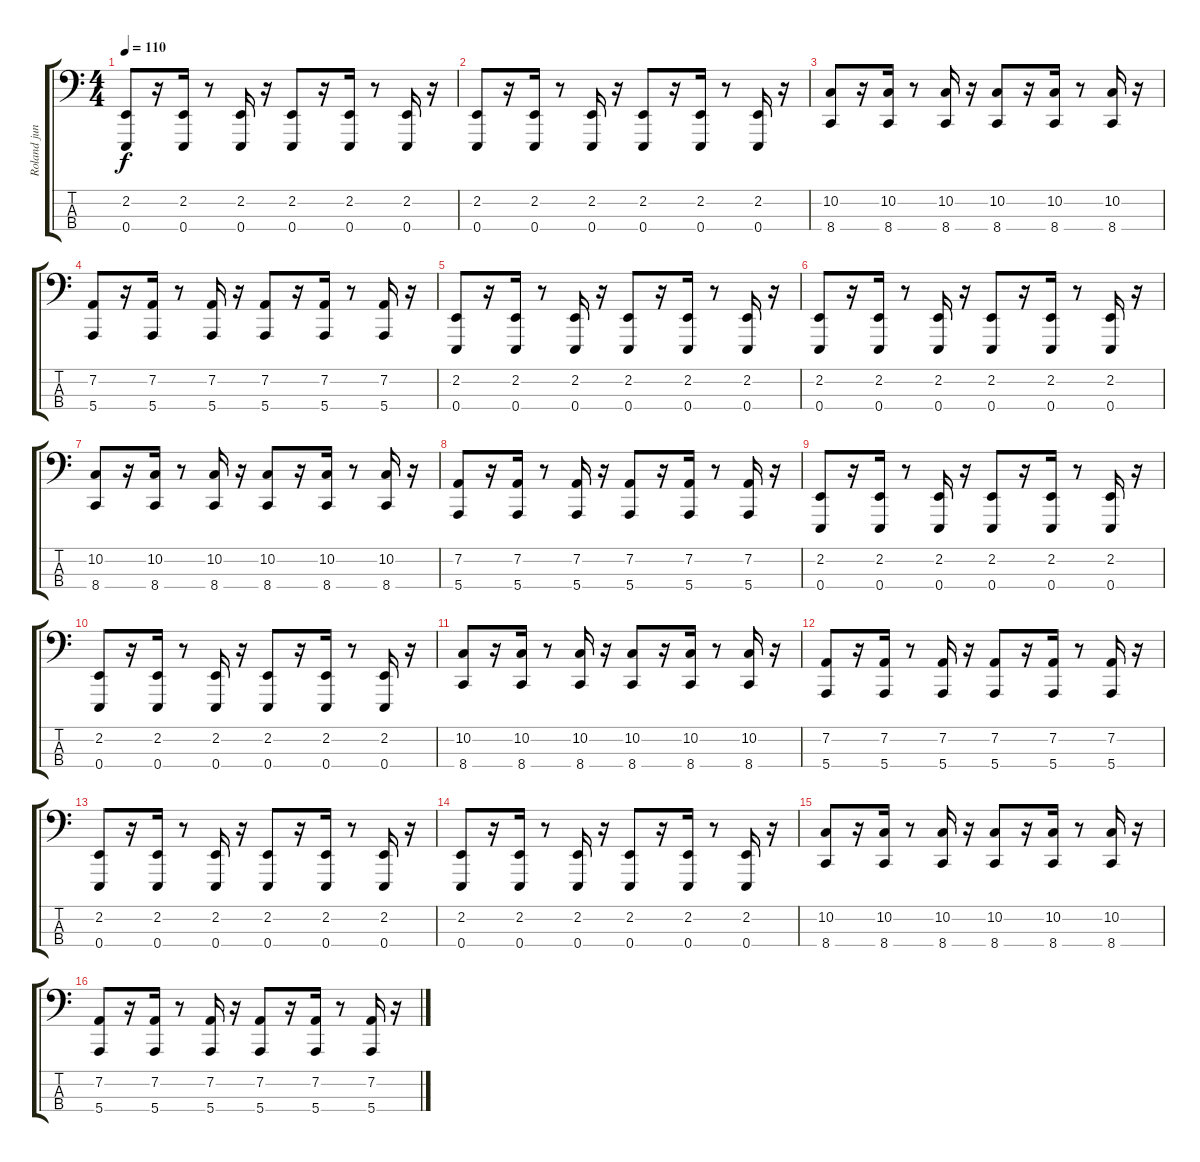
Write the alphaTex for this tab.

\track ("Roland juno DI" "Roland jun") {instrument lead2sawtooth}
\staff {score tabs}
\tuning (G2 D2 A1 E1) {hide}
\ts (4 4)
\tempo 110
\clef f4
\ks c
(2.2 0.4).8{dy f} r.16 (2.2 0.4).16 r.8 (2.2 0.4).16 r.16 (2.2 0.4).8 r.16 (2.2 0.4).16 r.8 (2.2 0.4).16 r.16 |
(2.2 0.4).8 r.16 (2.2 0.4).16 r.8 (2.2 0.4).16 r.16 (2.2 0.4).8 r.16 (2.2 0.4).16 r.8 (2.2 0.4).16 r.16 |
(10.2 8.4).8 r.16 (10.2 8.4).16 r.8 (10.2 8.4).16 r.16 (10.2 8.4).8 r.16 (10.2 8.4).16 r.8 (10.2 8.4).16 r.16 |
(7.2 5.4).8 r.16 (7.2 5.4).16 r.8 (7.2 5.4).16 r.16 (7.2 5.4).8 r.16 (7.2 5.4).16 r.8 (7.2 5.4).16 r.16 |
(2.2 0.4).8 r.16 (2.2 0.4).16 r.8 (2.2 0.4).16 r.16 (2.2 0.4).8 r.16 (2.2 0.4).16 r.8 (2.2 0.4).16 r.16 |
(2.2 0.4).8 r.16 (2.2 0.4).16 r.8 (2.2 0.4).16 r.16 (2.2 0.4).8 r.16 (2.2 0.4).16 r.8 (2.2 0.4).16 r.16 |
(10.2 8.4).8 r.16 (10.2 8.4).16 r.8 (10.2 8.4).16 r.16 (10.2 8.4).8 r.16 (10.2 8.4).16 r.8 (10.2 8.4).16 r.16 |
(7.2 5.4).8 r.16 (7.2 5.4).16 r.8 (7.2 5.4).16 r.16 (7.2 5.4).8 r.16 (7.2 5.4).16 r.8 (7.2 5.4).16 r.16 |
(2.2 0.4).8 r.16 (2.2 0.4).16 r.8 (2.2 0.4).16 r.16 (2.2 0.4).8 r.16 (2.2 0.4).16 r.8 (2.2 0.4).16 r.16 |
(2.2 0.4).8 r.16 (2.2 0.4).16 r.8 (2.2 0.4).16 r.16 (2.2 0.4).8 r.16 (2.2 0.4).16 r.8 (2.2 0.4).16 r.16 |
(10.2 8.4).8 r.16 (10.2 8.4).16 r.8 (10.2 8.4).16 r.16 (10.2 8.4).8 r.16 (10.2 8.4).16 r.8 (10.2 8.4).16 r.16 |
(7.2 5.4).8 r.16 (7.2 5.4).16 r.8 (7.2 5.4).16 r.16 (7.2 5.4).8 r.16 (7.2 5.4).16 r.8 (7.2 5.4).16 r.16 |
(2.2 0.4).8 r.16 (2.2 0.4).16 r.8 (2.2 0.4).16 r.16 (2.2 0.4).8 r.16 (2.2 0.4).16 r.8 (2.2 0.4).16 r.16 |
(2.2 0.4).8 r.16 (2.2 0.4).16 r.8 (2.2 0.4).16 r.16 (2.2 0.4).8 r.16 (2.2 0.4).16 r.8 (2.2 0.4).16 r.16 |
(10.2 8.4).8 r.16 (10.2 8.4).16 r.8 (10.2 8.4).16 r.16 (10.2 8.4).8 r.16 (10.2 8.4).16 r.8 (10.2 8.4).16 r.16 |
(7.2 5.4).8 r.16 (7.2 5.4).16 r.8 (7.2 5.4).16 r.16 (7.2 5.4).8 r.16 (7.2 5.4).16 r.8 (7.2 5.4).16 r.16
